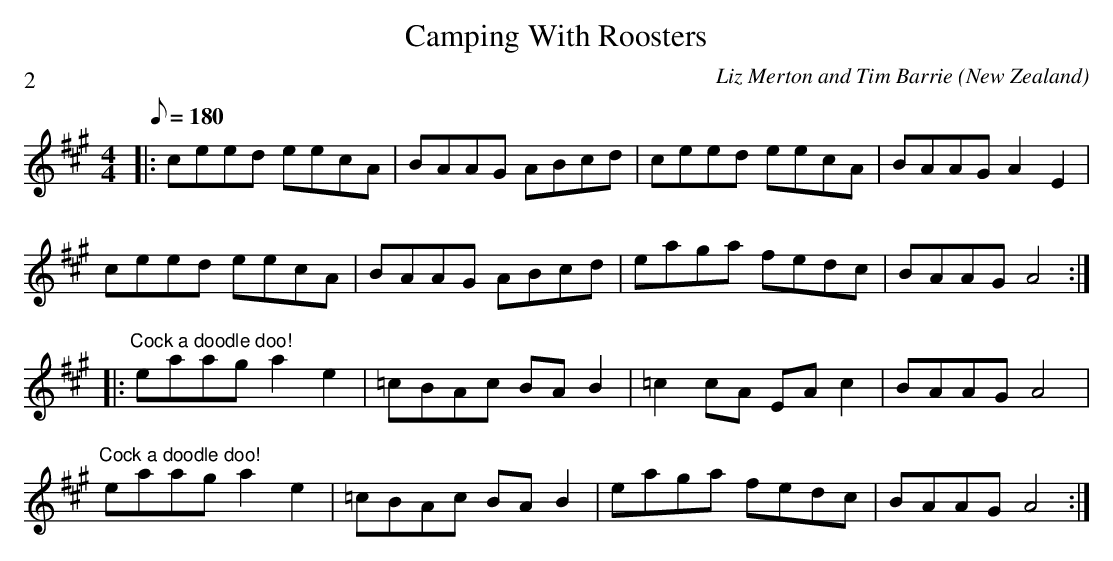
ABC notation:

X:1
T:Camping With Roosters
C:Liz Merton and Tim Barrie
L:1/8
M:4/4
O:New Zealand
P:2
Q:180
K:A
|: ceed eecA | BAAG ABcd | ceed eecA | BAAG A2 E2 |
ceed eecA | BAAG ABcd | eaga fedc | BAAG A4:|
|: "Cock a doodle doo!" eaag a2 e2 | =cBAc BA B2 | =c2 cA EA c2 | BAAG A4 |
"Cock a doodle doo!" eaag a2 e2 | =cBAc BA B2 | eaga fedc | BAAG A4:|
